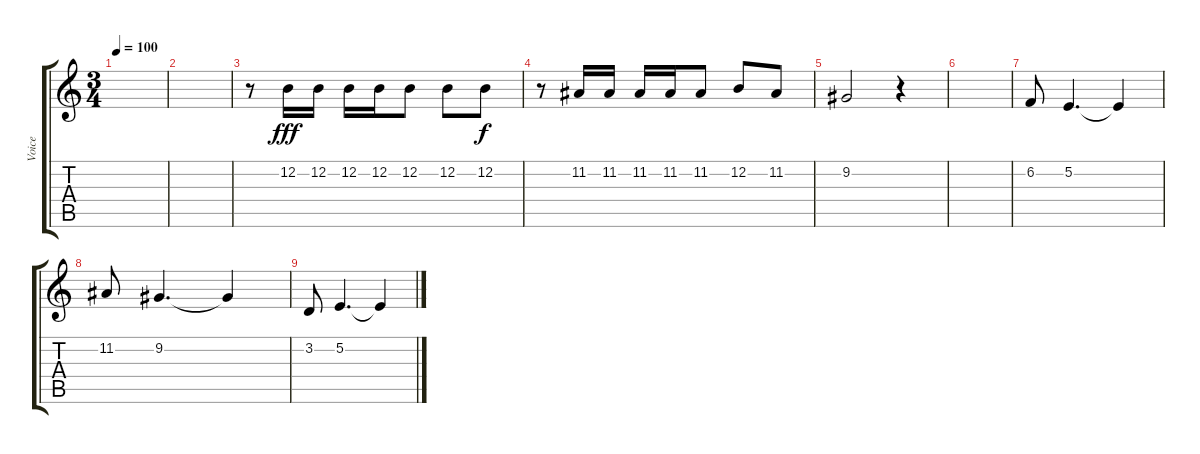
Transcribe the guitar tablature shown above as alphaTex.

\track ("Voice" "Voice") {instrument trombone}
\staff {score tabs}
\tuning (E4 B3 G3 D3 A2 E2) {hide}
\ts (3 4)
\tempo 100
\clef g2
\ks c
|
|
r.8 12.2.16{dy fff} 12.2.16 12.2.16 12.2.16 12.2.8 12.2.8 12.2.8{dy f} |
r.8 11.2.16 11.2.16 11.2.16 11.2.16 11.2.8 12.2.8 11.2.8 |
9.2.2 r.4 |
|
6.2.8 5.2.4{d} 5.2{t}.4 |
11.2.8 9.2.4{d} 9.2{t}.4 |
3.2.8 5.2.4{d} 5.2{t}.4
